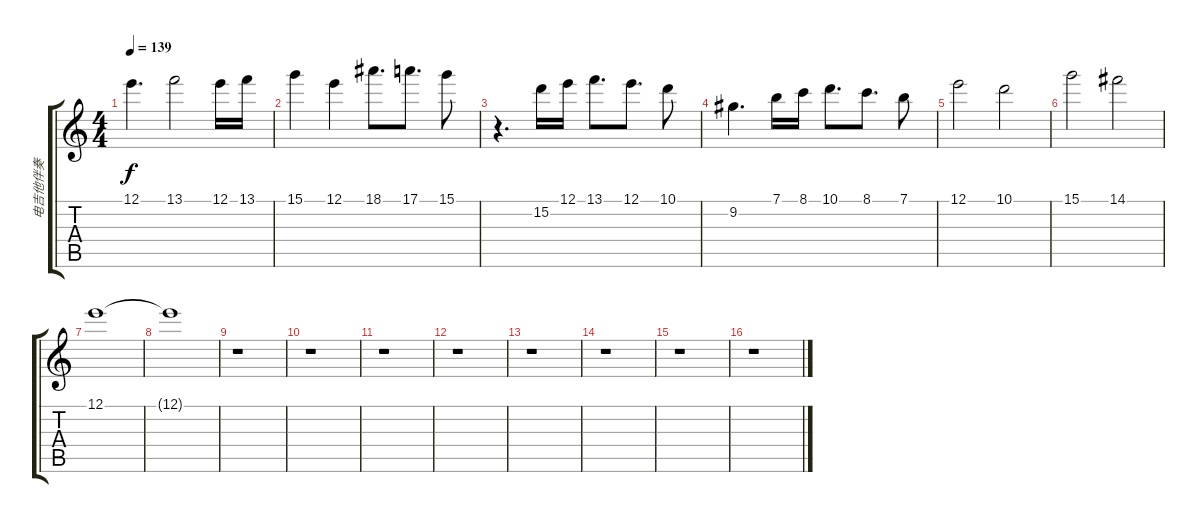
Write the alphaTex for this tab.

\track ("电吉他伴奏" "电吉他伴奏") {instrument overdrivenguitar}
\staff {score tabs}
\tuning (E4 B3 G3 D3 A2 E2) {hide}
\ts (4 4)
\tempo 139
\clef g2
\ks c
12.1{t}.4{d dy f} 13.1.2 12.1.16 13.1.16 |
15.1.4 12.1.4 18.1.8{d} 17.1.8{d} 15.1.8 |
r.4{d} 15.2.16 12.1.16 13.1.8{d} 12.1.8{d} 10.1.8 |
9.2.4{d} 7.1.16 8.1.16 10.1.8{d} 8.1.8{d} 7.1.8 |
12.1.2 10.1.2 |
15.1.2 14.1.2 |
12.1.1 |
12.1{t}.1 |
r.1 |
r.1 |
r.1 |
r.1 |
r.1 |
r.1 |
r.1 |
r.1
